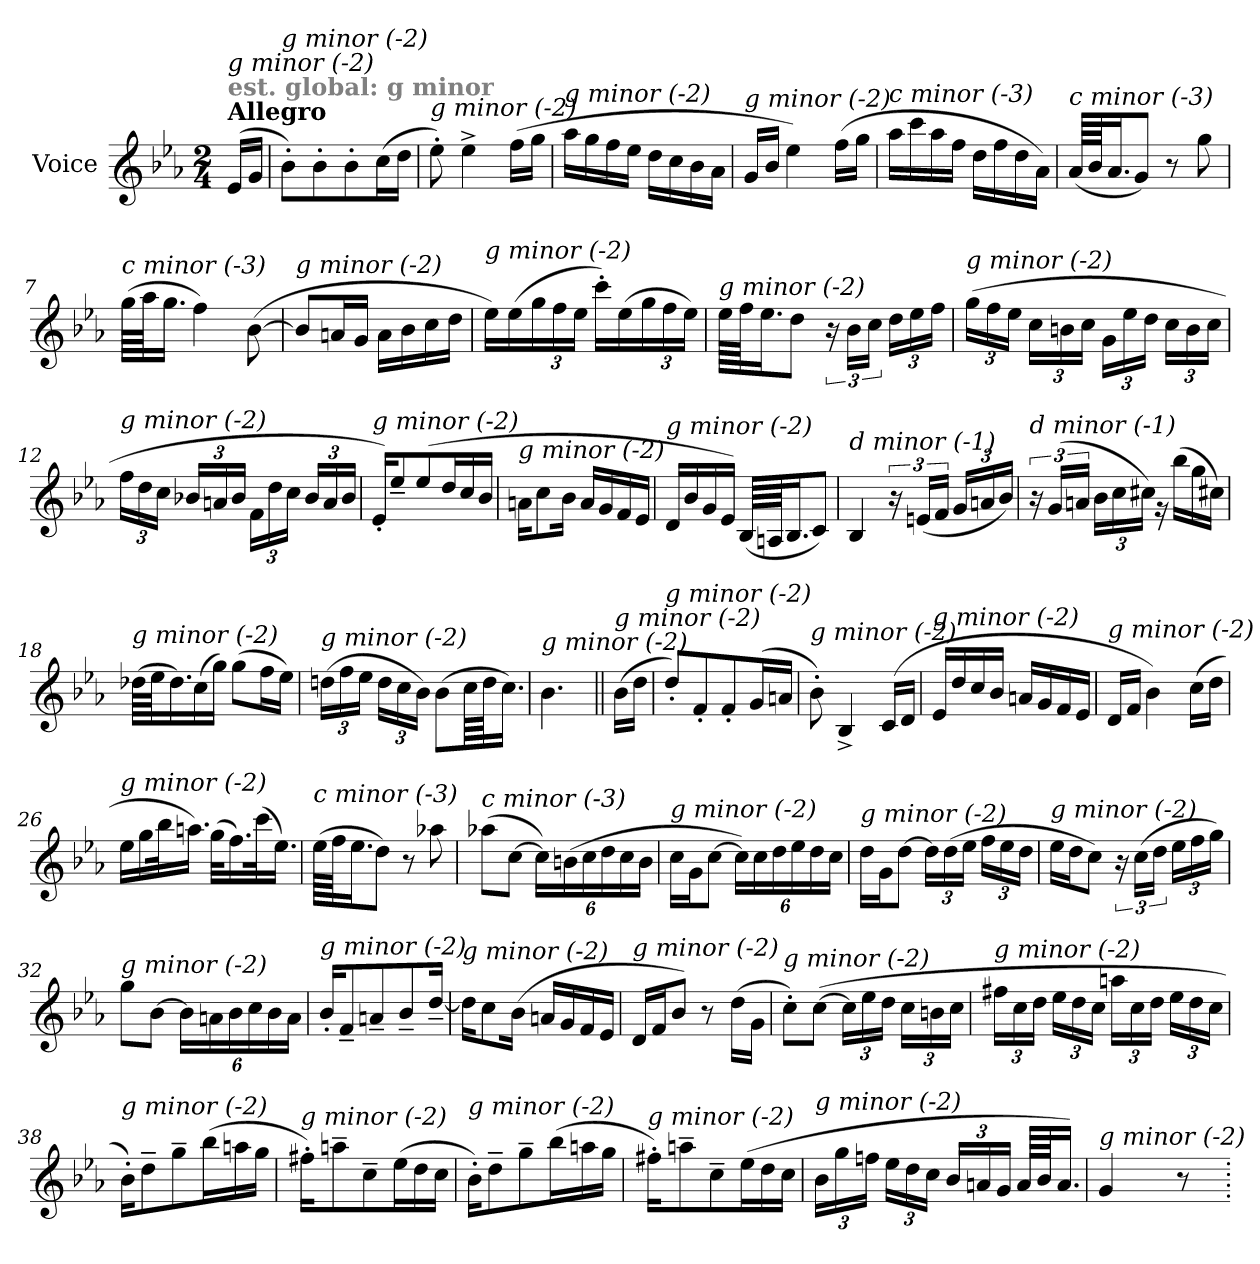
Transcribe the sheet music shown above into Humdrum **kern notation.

**kern
*part1
*staff1
*I"Voice
*I'V
*clefG2
*k[b-e-a-]
*M2/4
=
!LO:TX:a:B:t=Allegro
!LO:TX:a:B:color=#808080:t=est. global&colon; g minor
!LO:TX:i:t=g minor (-2)
(>16e-/LL
16g/JJ
=1
!LO:TX:i:t=g minor (-2)
8b-'\L)
8b-'\
8b-'\
(>16cc\L
16dd\JJ
=2
!LO:TX:i:t=g minor (-2)
8ee-'\)
4ee-^\
(>16ff\LL
16gg\JJ
=3
!LO:TX:i:t=g minor (-2)
16aa-\LL
16gg\
16ff\
16ee-\JJ
16dd\LL
16cc\
16b-\
16a-\JJ
=4
!LO:TX:i:t=g minor (-2)
16g/LL
16b-/JJ
4ee-\)
(>16ff\LL
16gg\JJ
=5
!LO:TX:i:t=c minor (-3)
16aa-\LL
16ccc\
16aa-\
16ff\JJ
16dd\LL
16ff\
16dd\
16a-\JJ)
!!LO:LB:g=z
=6
!LO:TX:i:t=c minor (-3)
(<64a-/LLLL
64b-/JJ
16.a-/J
8g/J)
8r
8gg\
=7
!LO:TX:i:t=c minor (-3)
(>64gg\LLLL
64aa-\JJ
16.gg\JJ
4ff\)
(>[8b-\
=8
!LO:TX:i:t=g minor (-2)
8b-/L]
16an/L
16g/JJ
16a\LL
16b-\
16cc\
16dd\JJ
=9
!LO:TX:i:t=g minor (-2)
16ee-\LL)
(>16ee-\
*Xbrackettup
24gg\
24ff\
24ee-\JJ
16ccc'\LL)
(>16ee-\
24gg\
24ff\
24ee-\JJ)
=10
!LO:TX:i:t=g minor (-2)
64ee-\LLLL
64ff\JJ
16.ee-\J
8dd\J
*brackettup
24r
24b-\LL
24cc\JJ
*Xbrackettup
24dd\LL
24ee-\
24ff\JJ
!!LO:LB:g=z
=11
!LO:TX:i:t=g minor (-2)
(>24gg\LL
24ff\
24ee-\JJ
24cc\LL
24bn\
24cc\JJ
24g\LL
24ee-\
24dd\JJ
24cc\LL
24b\
24cc\JJ
=12
!LO:TX:i:t=g minor (-2)
24ff\LL
24dd\
24cc\JJ
24b-X/LL
24an/
24b-/JJ
24f\LL
24dd\
24cc\JJ
24b-/LL
24a/
24b-/JJ
=13
!LO:TX:i:t=g minor (-2)
16e-'/KL)
8ee-~/
(>8ee-/
16dd/L
16cc/
16b-/JJ
=14
!LO:TX:i:t=g minor (-2)
16an\KL
8cc\
16b-\Jk
16a/LL
16g/
16f/
16e-/JJ
!!LO:LB:g=z
=15
!LO:TX:i:t=g minor (-2)
16d/LL
16b-/
16g/
16e-/JJ)
(<64B-/LLLL
64An/JJ
16.B-/J
8c/J)
=16
!LO:TX:i:t=d minor (-1)
4B-/
*brackettup
24r
(<24en/LL
24f/JJ
*Xbrackettup
24g/LL
24an/
24b-/JJ)
=17
*brackettup
!LO:TX:i:t=d minor (-1)
24r
(>24g/LL
24an/JJ
*Xbrackettup
24b-\LL
24cc\
24cc#Xi\JJ)
16rg
(>16bb-\LL
16gg\
16cc#Xi\JJ)
=18
!LO:TX:i:t=g minor (-2)
(>64dd-X\LLLL
64ee-\JJ
16.dd-\)
(>16cc\
16gg\JJ)
(>8gg\L
16ff\L
16ee-\JJ)
!!LO:LB:g=z
=19
!LO:TX:i:t=g minor (-2)
(>24ddn\LL
24ff\
24ee-\JJ
24dd\LL
24cc\
24b-\JJ)
(>8b-\L
64cc\LLL
64dd\JJ
16.cc\JJ)
=20
!LO:TX:i:t=g minor (-2)
4.b-\
=21||
!LO:TX:i:t=g minor (-2)
(>16b-\LL
16dd\JJ
=22
!LO:TX:i:t=g minor (-2)
8dd'/L)
8f'/
8f'/
(>16g/L
16an/JJ
=23
!LO:TX:i:t=g minor (-2)
8b-'\)
4B-^/
(>16c/LL
16d/JJ
=24
!LO:TX:i:t=g minor (-2)
16e-/LL
16dd/
16cc/
16b-/JJ
16an/LL
16g/
16f/
16e-/JJ
=25
!LO:TX:i:t=g minor (-2)
16d/LL
16f/JJ
4b-\)
(>16cc\LL
16dd\JJ
!!LO:LB:g=z
=26
!LO:TX:i:t=g minor (-2)
16ee-\LL
16gg\
32bb-\K
16.aan\JJ)
(>32gg\KLL
16.ff\)
(>32ccc\K
16.ee-\JJ)
=27
!LO:TX:i:t=c minor (-3)
(>64ee-\LLLL
64ff\JJ
16.ee-\J
8dd\J)
8r
8aa-X\
=28
!LO:TX:i:t=c minor (-3)
(>8aa-X\L
[8cc\J
24cc\LL])
(>24bn\
24cc\
24dd\
24cc\
24b\JJ
=29
!LO:TX:i:t=g minor (-2)
16cc\LL
16g\J
[8cc\J
24cc\LL])
24cc\
24dd\
24ee-\
24dd\
24cc\JJ
!!LO:LB:g=z
=30
!LO:TX:i:t=g minor (-2)
16dd\LL
16g\J
[8dd\J
24dd\LL]
(>24dd\
24ee-\JJ
24ff\LL
24ee-\
24dd\JJ
=31
!LO:TX:i:t=g minor (-2)
16ee-\LL
16dd\J
8cc\J)
*brackettup
24r
(>24cc\LL
24dd\JJ
*Xbrackettup
24ee-\LL
24ff\
24gg\JJ)
=32
!LO:TX:i:t=g minor (-2)
8gg\L
[8b-\J
24b-\LL]
24an\
24b-\
24cc\
24b-\
24a\JJ
=33
!LO:TX:i:t=g minor (-2)
16b-'/KL
8f~/
8an~/
8b-~/
[16dd~/Jk
=34
!LO:TX:i:t=g minor (-2)
16dd\KL]
8cc\
(>16b-\Jk
16an/LL
16g/
16f/
16e-/JJ
!!LO:LB:g=z
=35
!LO:TX:i:t=g minor (-2)
16d/LL
16f/J
8b-/J)
8r
(>16dd\LL
16g\JJ
=36
!LO:TX:i:t=g minor (-2)
8cc'\L)
(>[8cc\J
24cc\LL]
24ee-\
24dd\JJ
24cc\LL
24bn\
24cc\JJ
=37
!LO:TX:i:t=g minor (-2)
24ff#X\LL
24cc\
24dd\JJ
24ee-\LL
24dd\
24cc\JJ
24aan\LL
24cc\
24dd\JJ
24ee-\LL
24dd\
24cc\JJ
=38
!LO:TX:i:t=g minor (-2)
16b-'\KL)
8dd~\
8gg~\
(>16bb-\L
16aan\
16gg\JJ
!!LO:LB:g=z
=39
!LO:TX:i:t=g minor (-2)
16ff#X'\KL)
8aan~\
8cc~\
(>16ee-\L
16dd\
16cc\JJ
=40
!LO:TX:i:t=g minor (-2)
16b-'\KL)
8dd~\
8gg~\
(>16bb-\L
16aan\
16gg\JJ
=41
!LO:TX:i:t=g minor (-2)
16ff#X'\KL)
8aan~\
8cc~\
(>16ee-\L
16dd\
16cc\JJ
=42
!LO:TX:i:t=g minor (-2)
24b-\LL
24gg\
24ffn\JJ
24ee-\LL
24dd\
24cc\JJ
24b-/LL
24an/
24g/JJ
64a/LLLL
64b-/JJ
16.a/JJ)
=43
!LO:TX:i:t=g minor (-2)
4g/
8r
=.
*-
